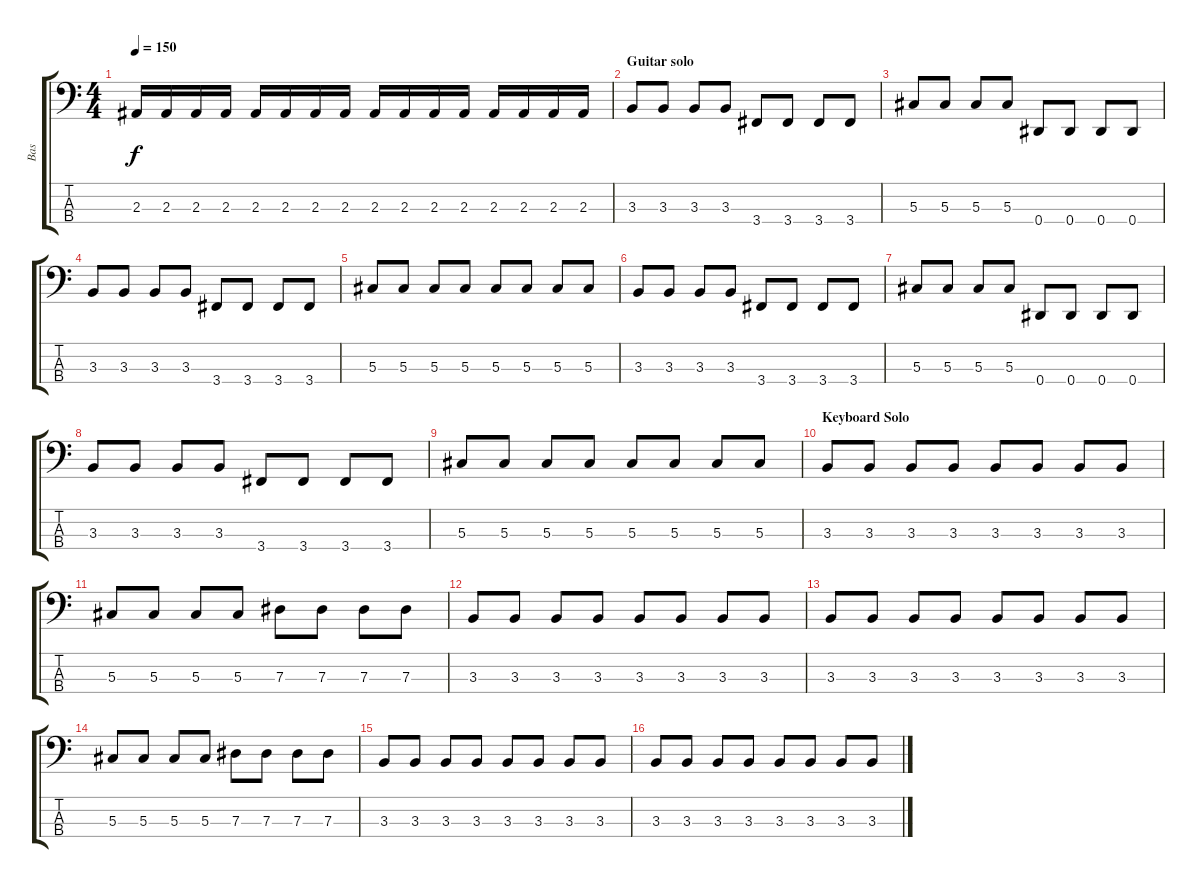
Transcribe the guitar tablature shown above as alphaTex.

\track ("Bas" "Bas") {instrument electricbassfinger}
\staff {score tabs}
\tuning (Gb2 Db2 Ab1 Eb1) {hide}
\ts (4 4)
\tempo 150
\clef f4
\ks c
2.3.16{dy f} 2.3.16 2.3.16 2.3.16 2.3.16 2.3.16 2.3.16 2.3.16 2.3.16 2.3.16 2.3.16 2.3.16 2.3.16 2.3.16 2.3.16 2.3.16 |
\section ("" "Guitar solo")
3.3.8 3.3.8 3.3.8 3.3.8 3.4.8 3.4.8 3.4.8 3.4.8 |
5.3.8 5.3.8 5.3.8 5.3.8 0.4.8 0.4.8 0.4.8 0.4.8 |
3.3.8 3.3.8 3.3.8 3.3.8 3.4.8 3.4.8 3.4.8 3.4.8 |
5.3.8 5.3.8 5.3.8 5.3.8 5.3.8 5.3.8 5.3.8 5.3.8 |
3.3.8 3.3.8 3.3.8 3.3.8 3.4.8 3.4.8 3.4.8 3.4.8 |
5.3.8 5.3.8 5.3.8 5.3.8 0.4.8 0.4.8 0.4.8 0.4.8 |
3.3.8 3.3.8 3.3.8 3.3.8 3.4.8 3.4.8 3.4.8 3.4.8 |
5.3.8 5.3.8 5.3.8 5.3.8 5.3.8 5.3.8 5.3.8 5.3.8 |
\section ("" "Keyboard Solo")
3.3.8 3.3.8 3.3.8 3.3.8 3.3.8 3.3.8 3.3.8 3.3.8 |
5.3.8 5.3.8 5.3.8 5.3.8 7.3.8 7.3.8 7.3.8 7.3.8 |
3.3.8 3.3.8 3.3.8 3.3.8 3.3.8 3.3.8 3.3.8 3.3.8 |
3.3.8 3.3.8 3.3.8 3.3.8 3.3.8 3.3.8 3.3.8 3.3.8 |
5.3.8 5.3.8 5.3.8 5.3.8 7.3.8 7.3.8 7.3.8 7.3.8 |
3.3.8 3.3.8 3.3.8 3.3.8 3.3.8 3.3.8 3.3.8 3.3.8 |
3.3.8 3.3.8 3.3.8 3.3.8 3.3.8 3.3.8 3.3.8 3.3.8
